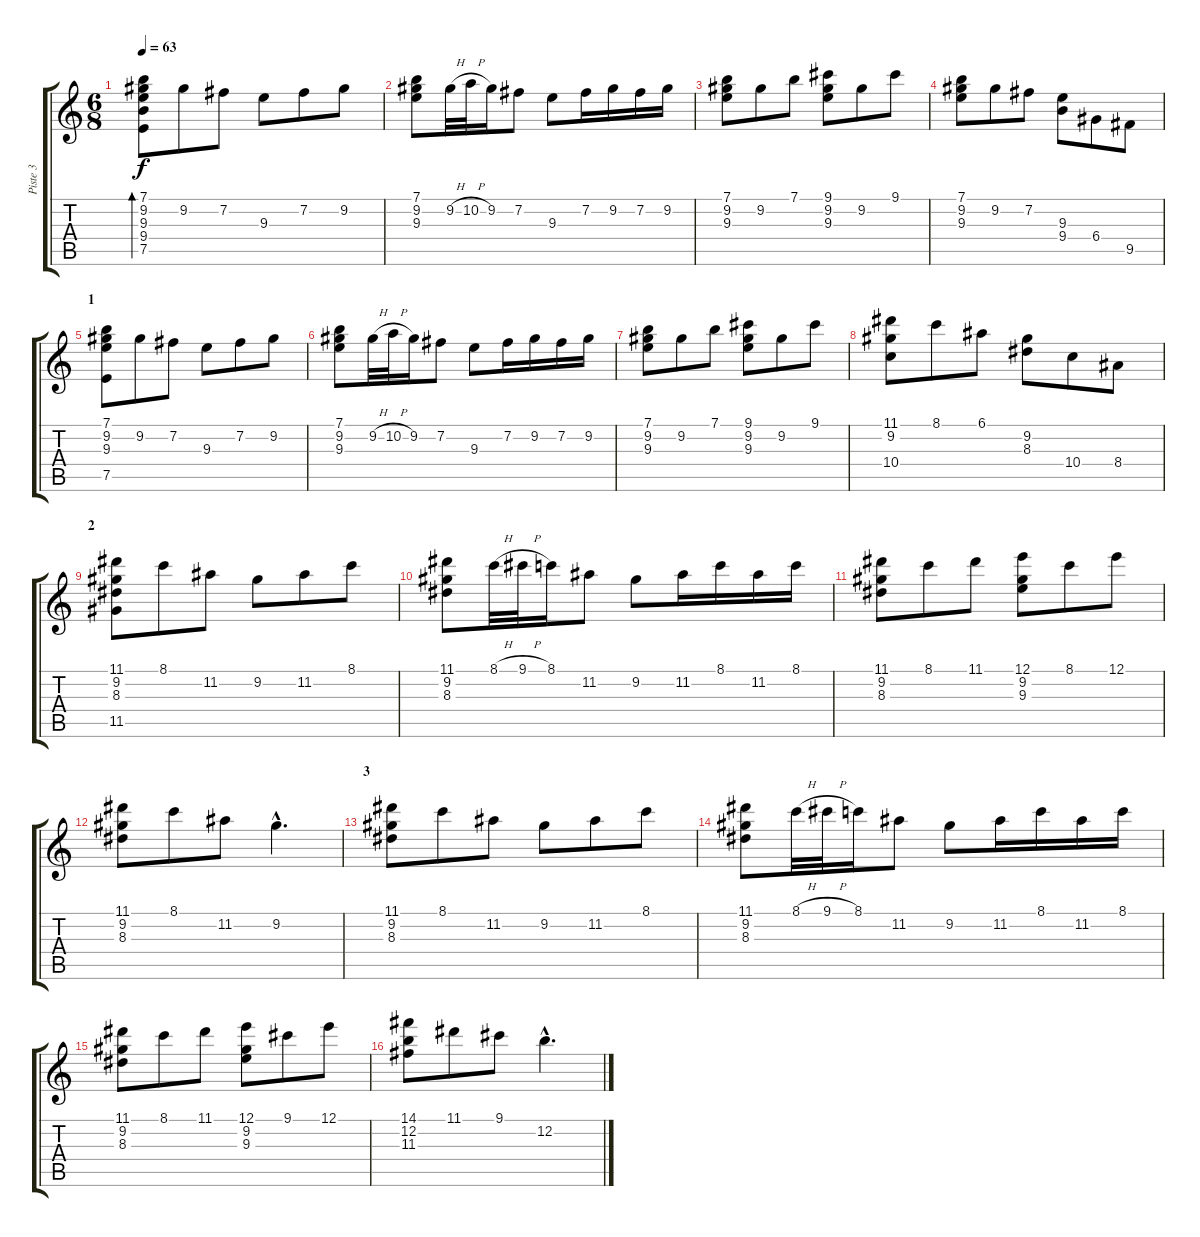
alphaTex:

\track ("Piste 3" "Piste 3") {instrument acousticguitarnylon}
\staff {score tabs}
\tuning (E4 B3 G3 D3 A2 E2) {hide}
\ts (6 8)
\tempo 63
\tempo 67
\tempo 63
\clef g2
\ks c
(7.1 9.2 9.3 9.4 7.5).8{bd 120 dy f instrument acousticguitarnylon} 9.2.8 7.2.8 9.3.8 7.2.8 9.2.8 |
(7.1 9.2 9.3).8 9.2{h}.32 10.2{h}.32 9.2.16 7.2.8 9.3.8 7.2.16 9.2.16 7.2.16 9.2.16 |
(7.1 9.2 9.3).8 9.2.8 7.1.8 (9.1 9.2 9.3).8 9.2.8 9.1.8 |
(7.1 9.2 9.3).8 9.2.8 7.2.8 (9.3 9.4).8 6.4.8 9.5.8 |
\section ("" "1")
(7.1 9.2 9.3 7.5).8 9.2.8 7.2.8 9.3.8 7.2.8 9.2.8 |
(7.1 9.2 9.3).8 9.2{h}.32 10.2{h}.32 9.2.16 7.2.8 9.3.8 7.2.16 9.2.16 7.2.16 9.2.16 |
(7.1 9.2 9.3).8 9.2.8 7.1.8 (9.1 9.2 9.3).8 9.2.8 9.1.8 |
(11.1 9.2 10.4).8 8.1.8 6.1.8 (9.2 8.3).8 10.4.8 8.4.8 |
\section ("" "2")
(11.1 9.2 8.3 11.5).8 8.1.8 11.2.8 9.2.8 11.2.8 8.1.8 |
(11.1 9.2 8.3).8 8.1{h}.32 9.1{h}.32 8.1.16 11.2.8 9.2.8 11.2.16 8.1.16 11.2.16 8.1.16 |
(11.1 9.2 8.3).8 8.1.8 11.1.8 (12.1 9.2 9.3).8 8.1.8 12.1.8 |
(11.1 9.2 8.3).8 8.1.8 11.2.8 9.2{hac}.4{d} |
\section ("" "3")
(11.1 9.2 8.3).8 8.1.8 11.2.8 9.2.8 11.2.8 8.1.8 |
(11.1 9.2 8.3).8 8.1{h}.32 9.1{h}.32 8.1.16 11.2.8 9.2.8 11.2.16 8.1.16 11.2.16 8.1.16 |
(11.1 9.2 8.3).8 8.1.8 11.1.8 (12.1 9.2 9.3).8 9.1.8 12.1.8 |
(14.1 12.2 11.3).8 11.1.8 9.1.8 12.2{hac}.4{d}
